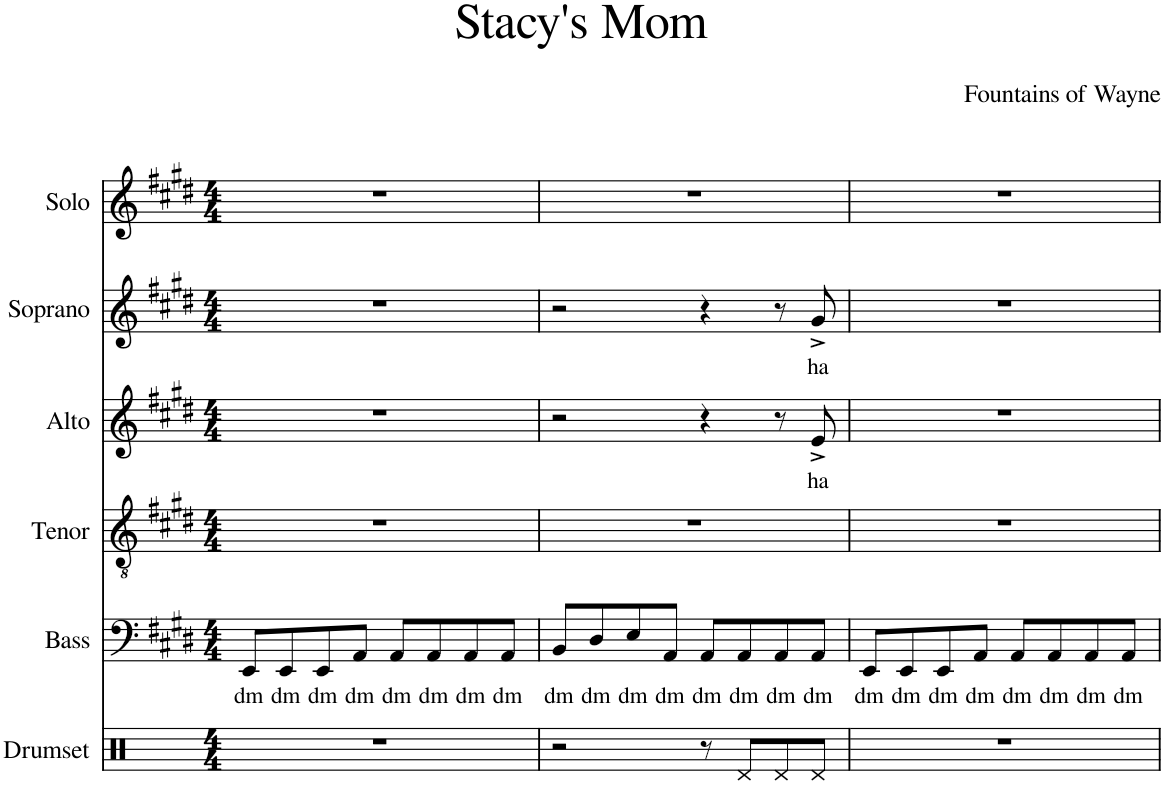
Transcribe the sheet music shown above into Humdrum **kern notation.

**kern	**kern	**text	**kern	**kern	**text	**kern	**text	**kern
*part6	*part5	*part5	*part4	*part3	*part3	*part2	*part2	*part1
*staff6	*staff5	*staff5	*staff4	*staff3	*staff3	*staff2	*staff2	*staff1
*I"Drumset	*I"Bass	*	*I"Tenor	*I"Alto	*	*I"Soprano	*	*I"Solo
*I'D. Set	*I'B	*	*I'T	*I'A	*	*I'S	*	*I'Solo
*clefX	*clefF4	*	*clefGv2	*clefG2	*	*clefG2	*	*clefG2
*k[]	*k[f#c#g#d#]	*	*k[f#c#g#d#]	*k[f#c#g#d#]	*	*k[f#c#g#d#]	*	*k[f#c#g#d#]
*M4/4	*M4/4	*	*M4/4	*M4/4	*	*M4/4	*	*M4/4
=1	=1	=1	=1	=1	=1	=1	=1	=1
!	!	!LO:LY:b	!	!	!	!	!	!
1r	8EE/L	dm	1r	1r	.	1r	.	1r
!	!	!LO:LY:b	!	!	!	!	!	!
.	8EE/	dm	.	.	.	.	.	.
!	!	!LO:LY:b	!	!	!	!	!	!
.	8EE/	dm	.	.	.	.	.	.
!	!	!LO:LY:b	!	!	!	!	!	!
.	8AA/J	dm	.	.	.	.	.	.
!	!	!LO:LY:b	!	!	!	!	!	!
.	8AA/L	dm	.	.	.	.	.	.
!	!	!LO:LY:b	!	!	!	!	!	!
.	8AA/	dm	.	.	.	.	.	.
!	!	!LO:LY:b	!	!	!	!	!	!
.	8AA/	dm	.	.	.	.	.	.
!	!	!LO:LY:b	!	!	!	!	!	!
.	8AA/J	dm	.	.	.	.	.	.
=2	=2	=2	=2	=2	=2	=2	=2	=2
!	!	!LO:LY:b	!	!	!	!	!	!
2r	8BB/L	dm	1r	2r	.	2r	.	1r
!	!	!LO:LY:b	!	!	!	!	!	!
.	8D#/	dm	.	.	.	.	.	.
!	!	!LO:LY:b	!	!	!	!	!	!
.	8E/	dm	.	.	.	.	.	.
!	!	!LO:LY:b	!	!	!	!	!	!
.	8AA/J	dm	.	.	.	.	.	.
!	!	!LO:LY:b	!	!	!	!	!	!
8r	8AA/L	dm	.	4r	.	4r	.	.
!	!	!LO:LY:b	!	!	!	!	!	!
8Rd/L	8AA/	dm	.	.	.	.	.	.
!	!	!LO:LY:b	!	!	!	!	!	!
8Rd/	8AA/	dm	.	8r	.	8r	.	.
!	!	!LO:LY:b	!	!	!LO:LY:b	!	!LO:LY:b	!
8Rd/J	8AA/J	dm	.	8e^/	ha	8g#^/	ha	.
=3	=3	=3	=3	=3	=3	=3	=3	=3
!	!	!LO:LY:b	!	!	!	!	!	!
1r	8EE/L	dm	1r	1r	.	1r	.	1r
!	!	!LO:LY:b	!	!	!	!	!	!
.	8EE/	dm	.	.	.	.	.	.
!	!	!LO:LY:b	!	!	!	!	!	!
.	8EE/	dm	.	.	.	.	.	.
!	!	!LO:LY:b	!	!	!	!	!	!
.	8AA/J	dm	.	.	.	.	.	.
!	!	!LO:LY:b	!	!	!	!	!	!
.	8AA/L	dm	.	.	.	.	.	.
!	!	!LO:LY:b	!	!	!	!	!	!
.	8AA/	dm	.	.	.	.	.	.
!	!	!LO:LY:b	!	!	!	!	!	!
.	8AA/	dm	.	.	.	.	.	.
!	!	!LO:LY:b	!	!	!	!	!	!
.	8AA/J	dm	.	.	.	.	.	.
=	=	=	=	=	=	=	=	=
*-	*-	*-	*-	*-	*-	*-	*-	*-
